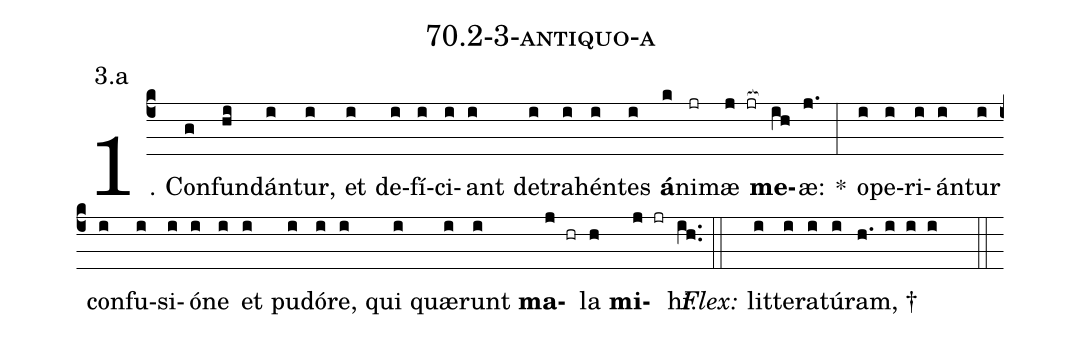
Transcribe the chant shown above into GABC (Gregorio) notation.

name: 70.2-3-antiquo-a;
annotation: 3.a;
%%
(c4)1. Con(g)fun(hi)dán(i)tur,(i) et(i) de(i)fí(i)ci(i)ant(i) de(i)tra(i)hén(i)tes(i) <b>á</b>(k)ni(jr)mæ(j jr[ocb:1{]) <b>me</b>(ih[ocb:0}])æ:(j.) *(:) o(i)pe(i)ri(i)án(i)tur(i) con(i)fu(i)si(i)ó(i)ne(i) et(i) pu(i)dó(i)re,(i) qui(i) quæ(i)runt(i) <b>ma</b>(j hr)la(h) <b>mi</b>(j jr)hi.(ih..) (::)
<i>Flex:</i>()  lit(i)te(i)ra(i)tú(i)ram, †(h. i i i  ::)
